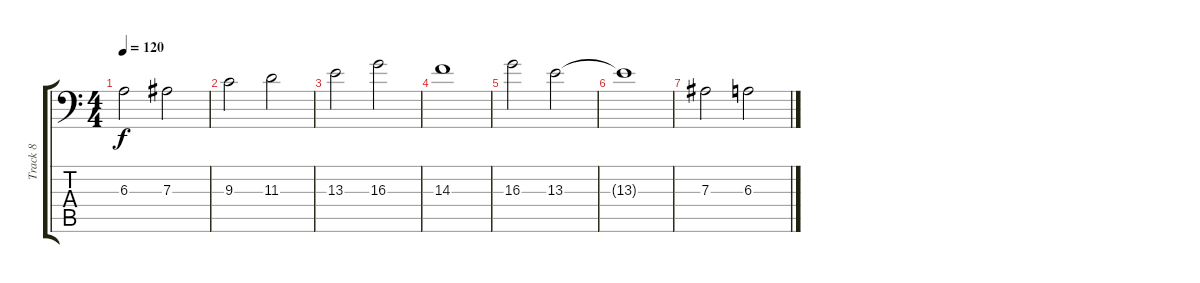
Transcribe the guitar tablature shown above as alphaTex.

\track ("Track 8" "Track 8") {instrument lead1square}
\staff {score tabs}
\tuning (C4 G3 Eb3 Bb2 F2 Bb1) {hide}
\ts (4 4)
\tempo 120
\clef f4
\ks c
6.3.2{dy f} 7.3.2 |
9.3.2 11.3.2 |
13.3.2 16.3.2 |
14.3.1 |
16.3.2 13.3.2 |
13.3{t}.1 |
7.3.2 6.3.2
